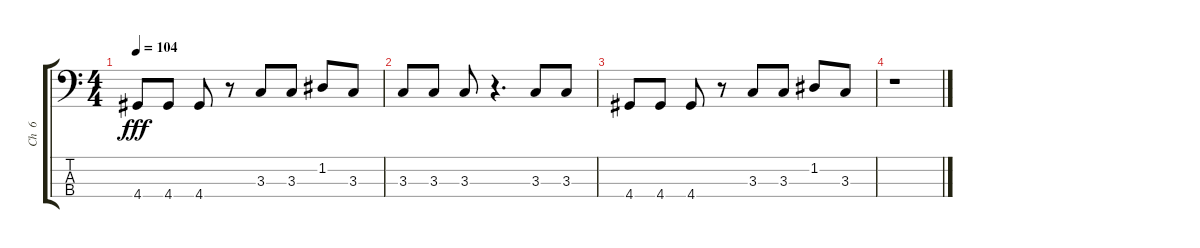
\track ("Ch  6   " "Ch  6   ") {instrument electricbasspick}
\staff {score tabs}
\tuning (G2 D2 A1 E1) {hide}
\ts (4 4)
\tempo 104
\clef f4
\ks c
4.4.8{dy fff} 4.4.8 4.4.8 r.8 3.3.8 3.3.8 1.2.8 3.3.8 |
3.3.8 3.3.8 3.3.8 r.4{d} 3.3.8 3.3.8 |
4.4.8 4.4.8 4.4.8 r.8 3.3.8 3.3.8 1.2.8 3.3.8 |
r.1
